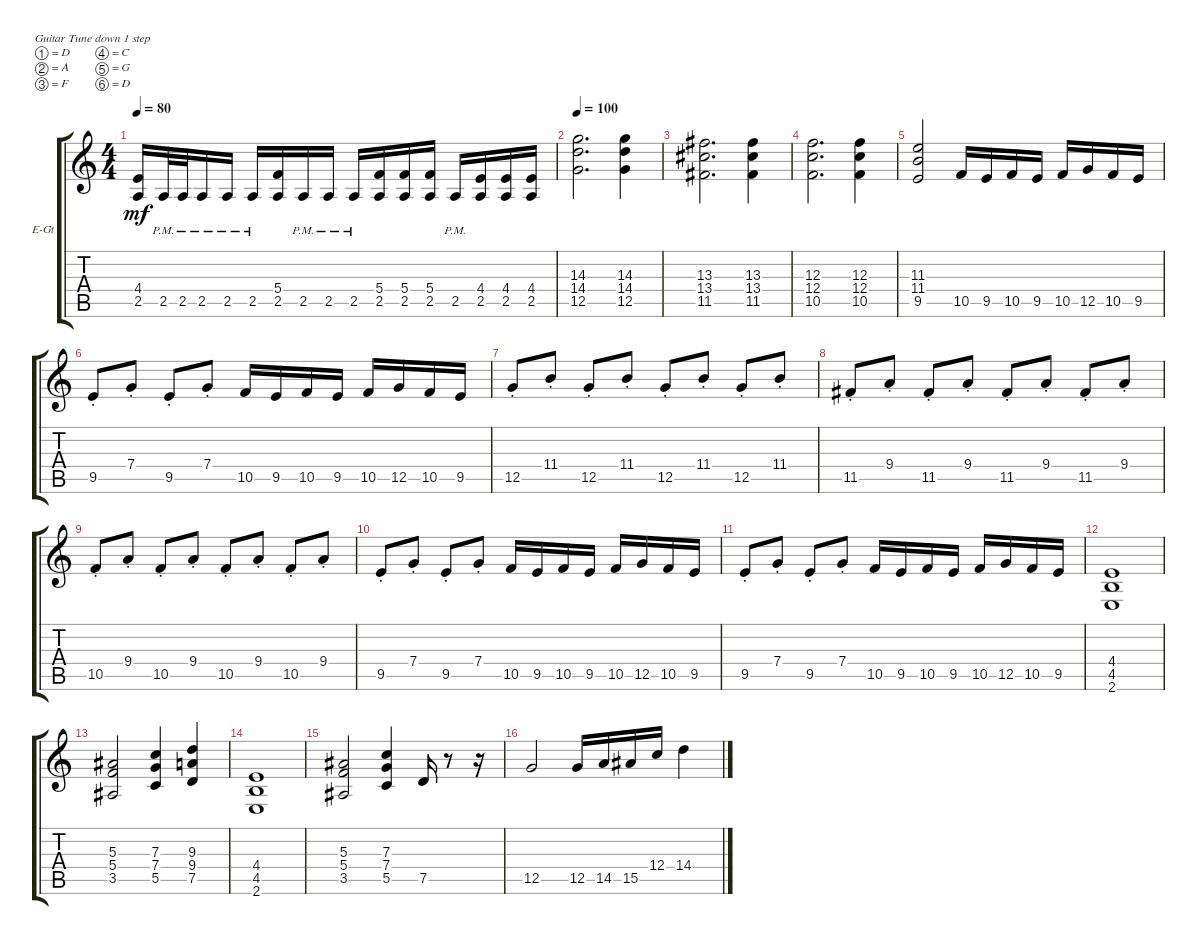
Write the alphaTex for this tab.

\defaultSystemsLayout 4
\bracketExtendMode groupsimilarinstruments
\firstSystemTrackNameOrientation horizontal
\otherSystemsTrackNameOrientation horizontal
\track ("Rhythm Guitar" "E-Gt") {instrument overdrivenguitar}
\staff {score tabs}
\tuning (D4 A3 F3 C3 G2 D2)
\ts (4 4)
\tempo 80
\clef g2
\ks c
(2.5 4.4).16{dy mf} 2.5{pm}.32 2.5{pm}.32 2.5{pm}.16 2.5{pm}.16 2.5{pm}.16 (2.5 5.4).16 2.5{pm}.16 2.5{pm}.16 2.5{pm}.16 (2.5 5.4).16 (5.4 2.5).16 (5.4 2.5).16 2.5{pm}.16 (2.5 4.4).16 (4.4 2.5).16 (2.5 4.4).16 |
\tempo 100
(12.5 14.4 14.3).2{d} (12.5 14.4 14.3).4 |
(11.5 13.4 13.3).2{d} (11.5 13.4 13.3).4 |
(10.5 12.4 12.3).2{d} (10.5 12.4 12.3).4 |
(9.5 11.4 11.3).2 10.5.16 9.5.16 10.5.16 9.5.16 10.5.16 12.5.16 10.5.16 9.5.16 |
9.5{st}.8 7.4{st}.8 9.5{st}.8 7.4{st}.8 10.5.16 9.5.16 10.5.16 9.5.16 10.5.16 12.5.16 10.5.16 9.5.16 |
12.5{st}.8 11.4{st}.8 12.5{st}.8 11.4{st}.8 12.5{st}.8 11.4{st}.8 12.5{st}.8 11.4{st}.8 |
11.5{st}.8 9.4{st}.8 11.5{st}.8 9.4{st}.8 11.5{st}.8 9.4{st}.8 11.5{st}.8 9.4{st}.8 |
10.5{st}.8 9.4{st}.8 10.5{st}.8 9.4{st}.8 10.5{st}.8 9.4{st}.8 10.5{st}.8 9.4{st}.8 |
9.5{st}.8 7.4{st}.8 9.5{st}.8 7.4{st}.8 10.5.16 9.5.16 10.5.16 9.5.16 10.5.16 12.5.16 10.5.16 9.5.16 |
9.5{st}.8 7.4{st}.8 9.5{st}.8 7.4{st}.8 10.5.16 9.5.16 10.5.16 9.5.16 10.5.16 12.5.16 10.5.16 9.5.16 |
(2.6 4.5 4.4).1 |
(3.5 5.4 5.3).2 (5.5 7.4 7.3).4 (7.5 9.4 9.3).4 |
(2.6 4.5 4.4).1 |
(3.5 5.4 5.3).2 (5.5 7.4 7.3).4 7.5.16 r.8 r.16 |
12.5.2 12.5.16 14.5.16 15.5.16 12.4.16 14.4.4
